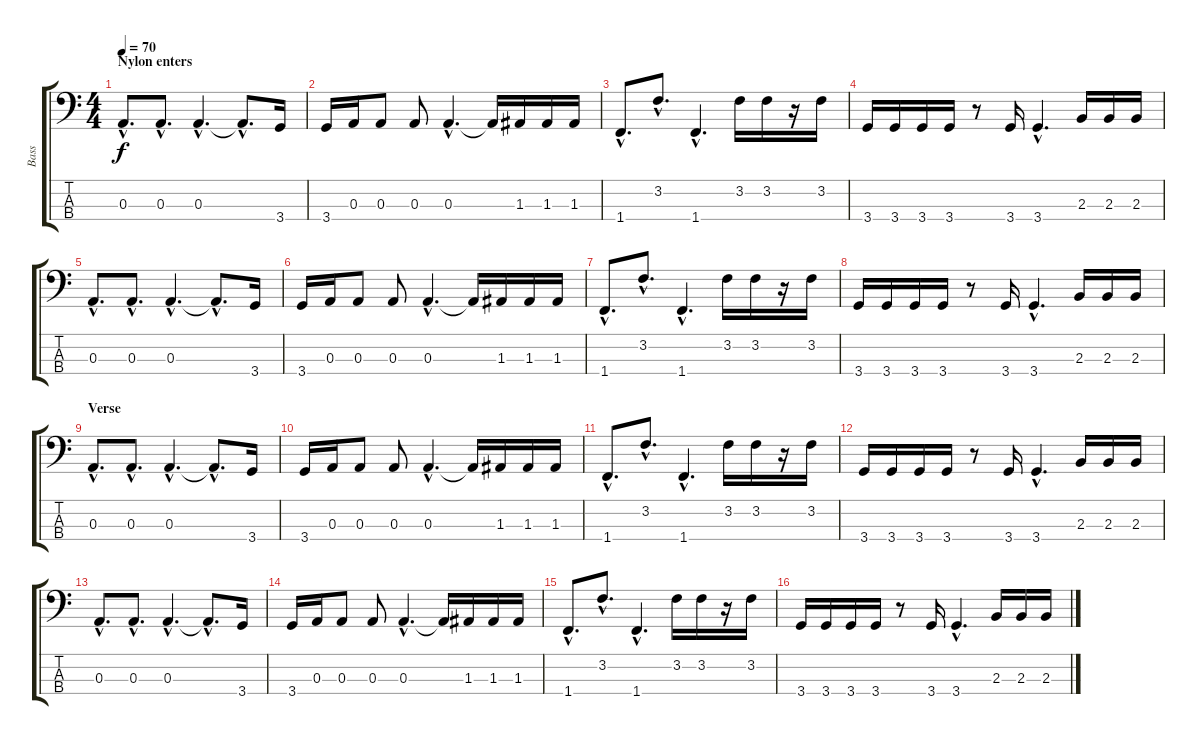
\track ("Bass" "Bass") {instrument fretlessbass}
\staff {score tabs}
\tuning (G2 D2 A1 E1) {hide}
\ts (4 4)
\section ("" "Nylon enters")
\tempo 70
\clef f4
\ks c
0.3{hac}.8{d dy f} 0.3{hac}.8{d} 0.3{hac}.4{d} 0.3{hac t}.8{d} 3.4.16 |
3.4.16 0.3.16 0.3.8 0.3.8 0.3{hac}.4{d} 0.3{t}.16 1.3.16 1.3.16 1.3.16 |
1.4{hac}.8{d} 3.2{hac}.8{d} 1.4{hac}.4{d} 3.2.16 3.2.16 r.16 3.2.16 |
3.4.16 3.4.16 3.4.16 3.4.16 r.8 3.4.16 3.4{hac}.4{d} 2.3.16 2.3.16 2.3.16 |
0.3{hac}.8{d} 0.3{hac}.8{d} 0.3{hac}.4{d} 0.3{hac t}.8{d} 3.4.16 |
3.4.16 0.3.16 0.3.8 0.3.8 0.3{hac}.4{d} 0.3{t}.16 1.3.16 1.3.16 1.3.16 |
1.4{hac}.8{d} 3.2{hac}.8{d} 1.4{hac}.4{d} 3.2.16 3.2.16 r.16 3.2.16 |
3.4.16 3.4.16 3.4.16 3.4.16 r.8 3.4.16 3.4{hac}.4{d} 2.3.16 2.3.16 2.3.16 |
\section ("" "Verse")
0.3{hac}.8{d} 0.3{hac}.8{d} 0.3{hac}.4{d} 0.3{hac t}.8{d} 3.4.16 |
3.4.16 0.3.16 0.3.8 0.3.8 0.3{hac}.4{d} 0.3{t}.16 1.3.16 1.3.16 1.3.16 |
1.4{hac}.8{d} 3.2{hac}.8{d} 1.4{hac}.4{d} 3.2.16 3.2.16 r.16 3.2.16 |
3.4.16 3.4.16 3.4.16 3.4.16 r.8 3.4.16 3.4{hac}.4{d} 2.3.16 2.3.16 2.3.16 |
0.3{hac}.8{d} 0.3{hac}.8{d} 0.3{hac}.4{d} 0.3{hac t}.8{d} 3.4.16 |
3.4.16 0.3.16 0.3.8 0.3.8 0.3{hac}.4{d} 0.3{t}.16 1.3.16 1.3.16 1.3.16 |
1.4{hac}.8{d} 3.2{hac}.8{d} 1.4{hac}.4{d} 3.2.16 3.2.16 r.16 3.2.16 |
3.4.16 3.4.16 3.4.16 3.4.16 r.8 3.4.16 3.4{hac}.4{d} 2.3.16 2.3.16 2.3.16
